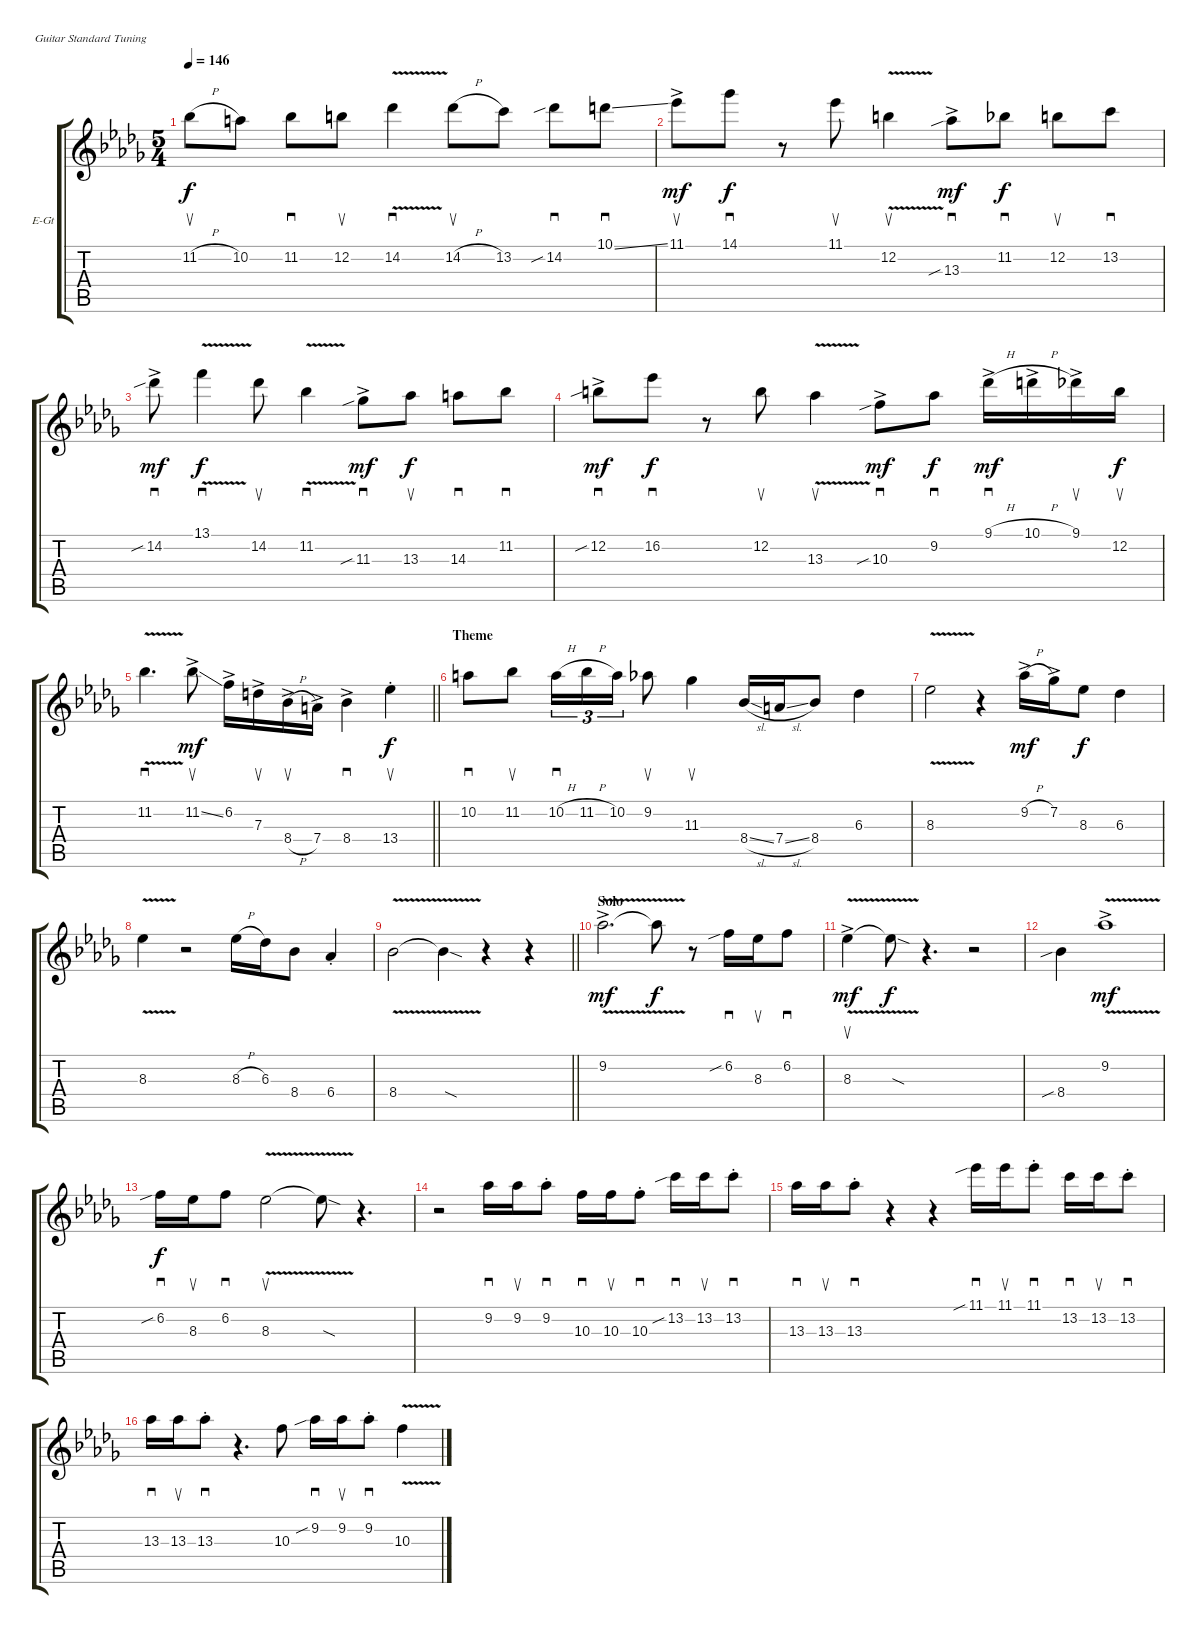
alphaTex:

\bracketExtendMode groupsimilarinstruments
\firstSystemTrackNameOrientation horizontal
\otherSystemsTrackNameOrientation horizontal
\track ("George Benson Lead Guitar" "E-Gt") {instrument electricguitarjazz}
\staff {score tabs}
\tuning (E4 B3 G3 D3 A2 E2)
\ts (5 4)
\tempo 146
\clef g2
\ks db
11.2{h}.8{su dy f} 10.2.8 11.2.8{sd} 12.2.8{su} 14.2{v}.4{sd} 14.2{h}.8{su} 13.2.8 14.2{sib}.8{sd} 10.1{ss}.8{sd} |
11.1{ac}.8{su dy mf} 14.1.8{sd dy f} r.8 11.1.8{su} 12.2{v}.4{su} 13.3{sib ac}.8{sd dy mf} 11.2.8{sd dy f} 12.2.8{su} 13.2.8{sd} |
14.2{sib ac}.8{sd dy mf} 13.1{v}.4{sd dy f} 14.2.8{su} 11.2{v}.4{sd} 11.3{sib ac}.8{sd dy mf} 13.3.8{su dy f} 14.3.8{sd} 11.2.8{sd} |
12.2{sib ac}.8{sd dy mf} 16.2.8{sd dy f} r.8 12.2.8{su} 13.3{v}.4{su} 10.3{sib ac}.8{sd dy mf} 9.2.8{sd dy f} 9.1{h ac}.16{sd dy mf} 10.1{h ac}.16 9.1{ac}.16{su} 12.2.16{su dy f} |
\barLineRight lightlight
11.2{v}.4{d sd} 11.2{ss ac}.8{su dy mf} 6.2{ac}.16 7.3{ac}.16{su} 8.4{h ac}.16{su} 7.4{ac}.16 8.4{ac}.4{sd} 13.4{st}.4{su dy f} |
\section ("" "Theme")
10.2.8{sd} 11.2.8{su} 10.2{h}.16{sd tu (3 2)} 11.2{h}.16{tu (3 2)} 10.2.16{tu (3 2)} 9.2.8{su} 11.3.4{su} 8.4{sl}.16 7.4{sl}.16 8.4.8 6.3.4 |
8.3{v}.2 r.4 9.2{h ac}.16{dy mf} 7.2{ac}.16 8.3.8{dy f} 6.3.4 |
8.3{v}.4 r.2 8.3{h}.16 6.3.16 8.4.8 6.4{st}.4 |
\barLineRight lightlight
8.4{v}.2 8.4{v sod t}.4 r.4 r.4 |
\section ("" "Solo")
9.2{v ac}.2{d dy mf} 9.2{v t}.8{dy f} r.8 6.2{sib}.16{sd} 8.3.16{su} 6.2.8{sd} |
8.3{v ac}.4{su dy mf} 8.3{v sod t}.8{dy f} r.4{d} r.2 |
8.4{sib}.4 9.2{v ac}.1{dy mf} |
6.2{sib}.16{sd dy f} 8.3.16{su} 6.2.8{sd} 8.3{v}.2{su} 8.3{v sod t}.8 r.4{d} |
r.2 9.2.16{sd} 9.2.16{su} 9.2{st}.8{sd} 10.3.16{sd} 10.3.16{su} 10.3{st}.8{sd} 13.2{sib}.16{sd} 13.2.16{su} 13.2{st}.8{sd} |
13.3.16{sd} 13.3.16{su} 13.3{st}.8{sd} r.4 r.4 11.1{sib}.16{sd} 11.1.16{su} 11.1{st}.8{sd} 13.2.16{sd} 13.2.16{su} 13.2{st}.8{sd} |
13.3.16{sd} 13.3.16{su} 13.3{st}.8{sd} r.4{d} 10.3.8 9.2{sib}.16{sd} 9.2.16{su} 9.2{st}.8{sd} 10.3{v}.4
